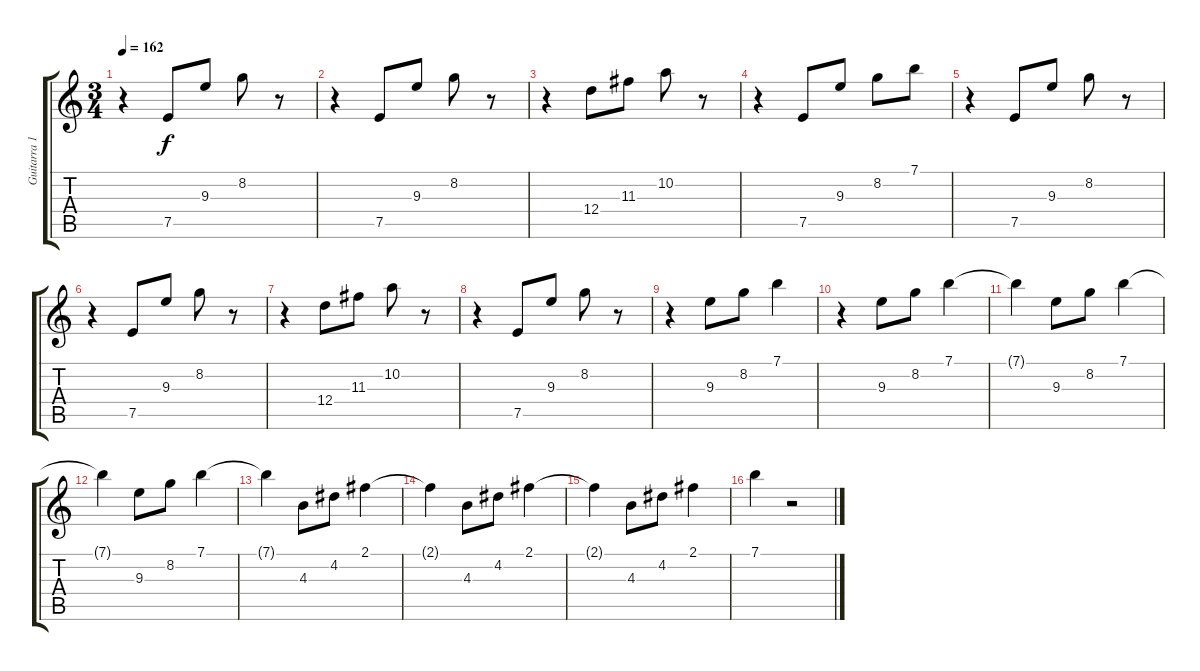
\track ("Guitarra 1" "Guitarra 1") {instrument acousticguitarsteel}
\staff {score tabs}
\tuning (E4 B3 G3 D3 A2 E2) {hide}
\ts (3 4)
\tempo 162
\clef g2
\ks c
r.4{dy f} 7.5.8 9.3.8 8.2.8 r.8 |
r.4 7.5.8 9.3.8 8.2.8 r.8 |
r.4 12.4.8 11.3.8 10.2.8 r.8 |
r.4 7.5.8 9.3.8 8.2.8 7.1.8 |
r.4 7.5.8 9.3.8 8.2.8 r.8 |
r.4 7.5.8 9.3.8 8.2.8 r.8 |
r.4 12.4.8 11.3.8 10.2.8 r.8 |
r.4 7.5.8 9.3.8 8.2.8 r.8 |
r.4 9.3.8 8.2.8 7.1.4 |
r.4 9.3.8 8.2.8 7.1.4 |
7.1{t}.4 9.3.8 8.2.8 7.1.4 |
7.1{t}.4 9.3.8 8.2.8 7.1.4 |
7.1{t}.4 4.3.8 4.2.8 2.1.4 |
2.1{t}.4 4.3.8 4.2.8 2.1.4 |
2.1{t}.4 4.3.8 4.2.8 2.1.4 |
7.1.4 r.2
